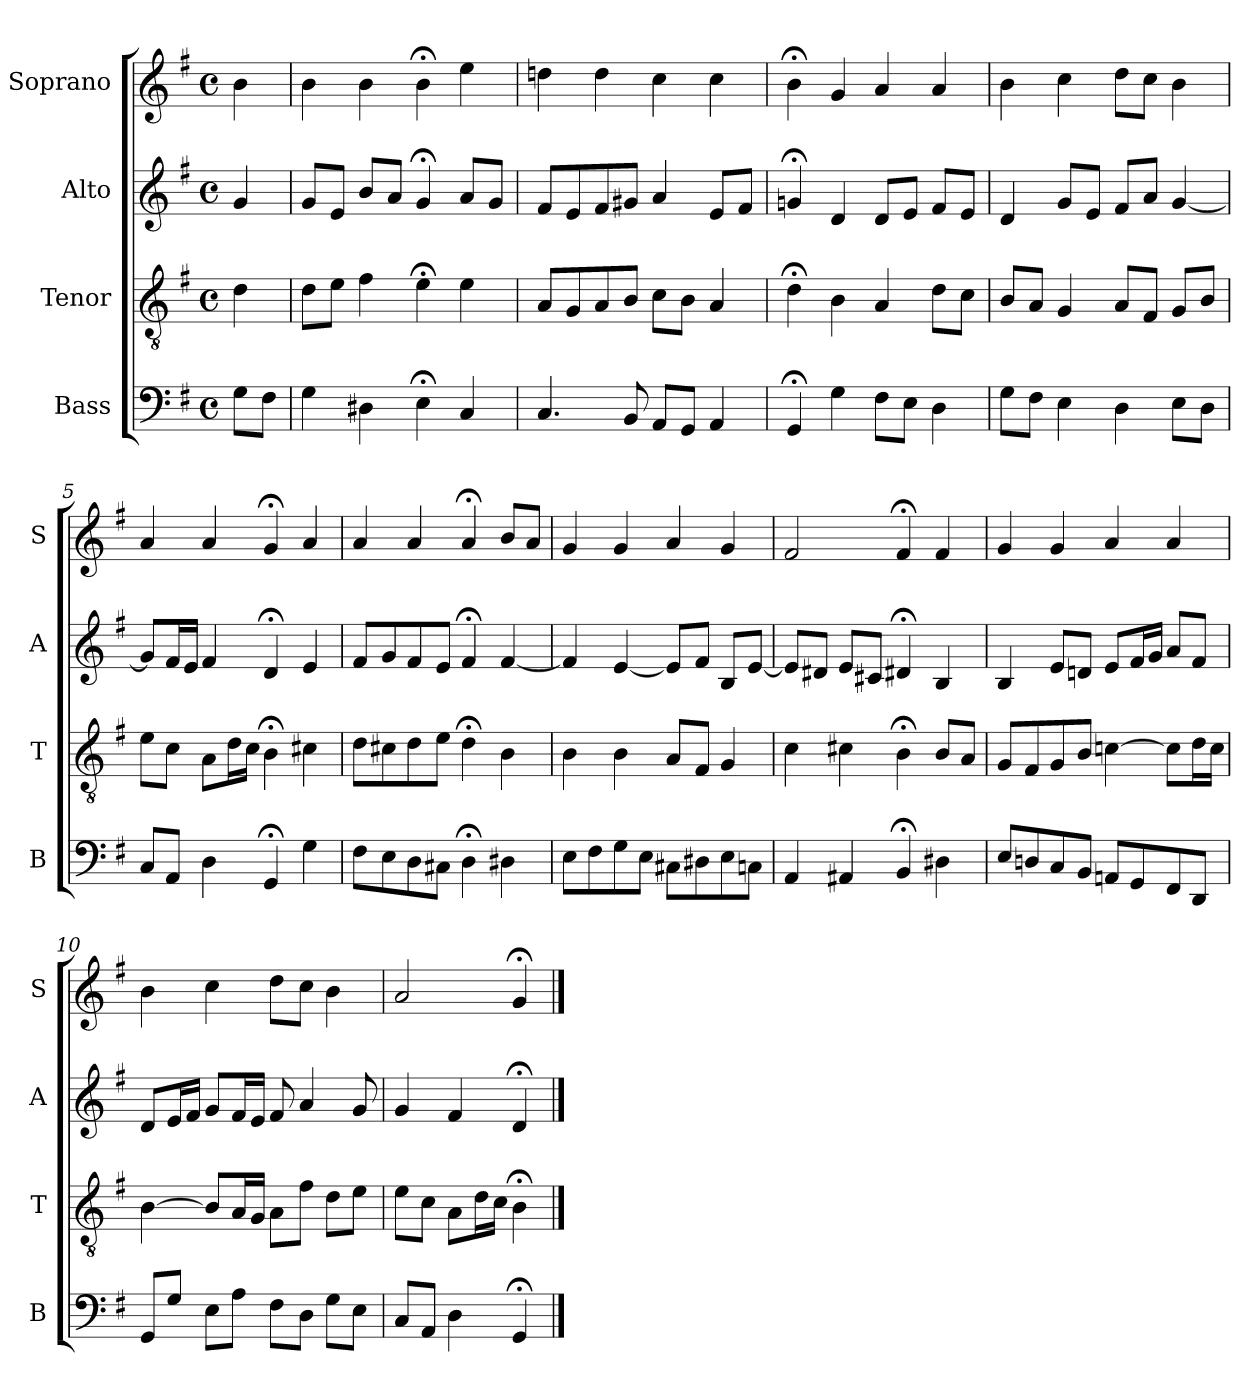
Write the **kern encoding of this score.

**kern	**kern	**kern	**kern
*part4	*part3	*part2	*part1
*staff4	*staff3	*staff2	*staff1
*I"Bass	*I"Tenor	*I"Alto	*I"Soprano
*I'B	*I'T	*I'A	*I'S
*clefF4	*clefGv2	*clefG2	*clefG2
*k[f#]	*k[f#]	*k[f#]	*k[f#]
*G:	*G:	*G:	*G:
*M4/4	*M4/4	*M4/4	*M4/4
*met(c)	*met(c)	*met(c)	*met(c)
*MM100	*MM100	*MM100	*MM100
=	=	=	=
8GL	4d	4g	4b
8F#J	.	.	.
=1	=1	=1	=1
4G	8dL	8gL	4b
.	8eJ	8eJ	.
4D#X	4f#	8bL	4b
.	.	8aJ	.
4E;<	4e;<	4g;<	4b;<
4C	4e	8aL	4ee
.	.	8gJ	.
=2	=2	=2	=2
4.Ci	8AiL	8f#iL	4ddni
.	8G	8e	.
.	8A	8f#	4dd
8BB	8BJ	8g#XJ	.
8AAL	8cL	4a	4cc
8GGJ	8BJ	.	.
4AA	4A	8eL	4cc
.	.	8f#J	.
=3	=3	=3	=3
4GG;<	4d;<	4gn;<	4b;<
4G	4B	4d	4g
8F#L	4A	8dL	4a
8EJ	.	8eJ	.
4D	8dL	8f#L	4a
.	8cJ	8eJ	.
=4	=4	=4	=4
8GL	8BL	4d	4b
8F#J	8AJ	.	.
4E	4G	8gL	4cc
.	.	8eJ	.
4D	8AL	8f#L	8ddL
.	8F#J	8aJ	8ccJ
8EL	8GL	[4g	4b
8DJ	8BJ	.	.
=5	=5	=5	=5
8CL	8eL	8gL]	4a
8AAJ	8cJ	16f#L	.
.	.	16eJJ	.
4D	8AL	4f#	4a
.	16dL	.	.
.	16cJJ	.	.
4GG;<	4B;<	4d;<	4g;<
4Gi	4c#Xi	4ei	4ai
=6	=6	=6	=6
8F#L	8dL	8f#L	4a
8E	8c#X	8g	.
8D	8d	8f#	4a
8C#XJ	8eJ	8eJ	.
4D;<	4d;<	4f#;<	4a;<
4D#X	4B	[4f#	8bL
.	.	.	8aJ
=7	=7	=7	=7
8EL	4B	4f#]	4g
8F#	.	.	.
8G	4B	[4e	4g
8EJ	.	.	.
8C#XL	8AL	8eL]	4a
8D#X	8F#J	8f#J	.
8E	4G	8BL	4g
8CnJ	.	[8eJ	.
=8	=8	=8	=8
4AA	4c	8eL]	2f#
.	.	8d#XJ	.
4AA#X	4c#X	8eL	.
.	.	8c#XJ	.
4BB;<	4B;<	4d#X;<	4f#;<
4D#X	8BL	4B	4f#
.	8AJ	.	.
=9	=9	=9	=9
8EL	8GL	4B	4g
8Dn	8F#	.	.
8C	8G	8eL	4g
8BBJ	8BJ	8dnJ	.
8AAnL	[4cn	8eL	4a
8GG	.	16f#L	.
.	.	16gJJ	.
8FF#	8cL]	8aL	4a
8DDJ	16dL	8f#J	.
.	16cJJ	.	.
=10	=10	=10	=10
8GGL	[4B	8dL	4b
8GJ	.	16eL	.
.	.	16f#JJ	.
8EL	8BL]	8gL	4cc
8AJ	16AL	16f#L	.
.	16GJJ	16eJJ	.
8F#L	8AL	8f#	8ddL
8DJ	8f#J	4a	8ccJ
8GL	8dL	.	4b
8EJ	8eJ	8g	.
=11	=11	=11	=11
8CL	8eL	4g	2a
8AAJ	8cJ	.	.
4D	8AL	4f#	.
.	16dL	.	.
.	16cJJ	.	.
4GG;<	4B;<	4d;<	4g;<
==	==	==	==
*-	*-	*-	*-
